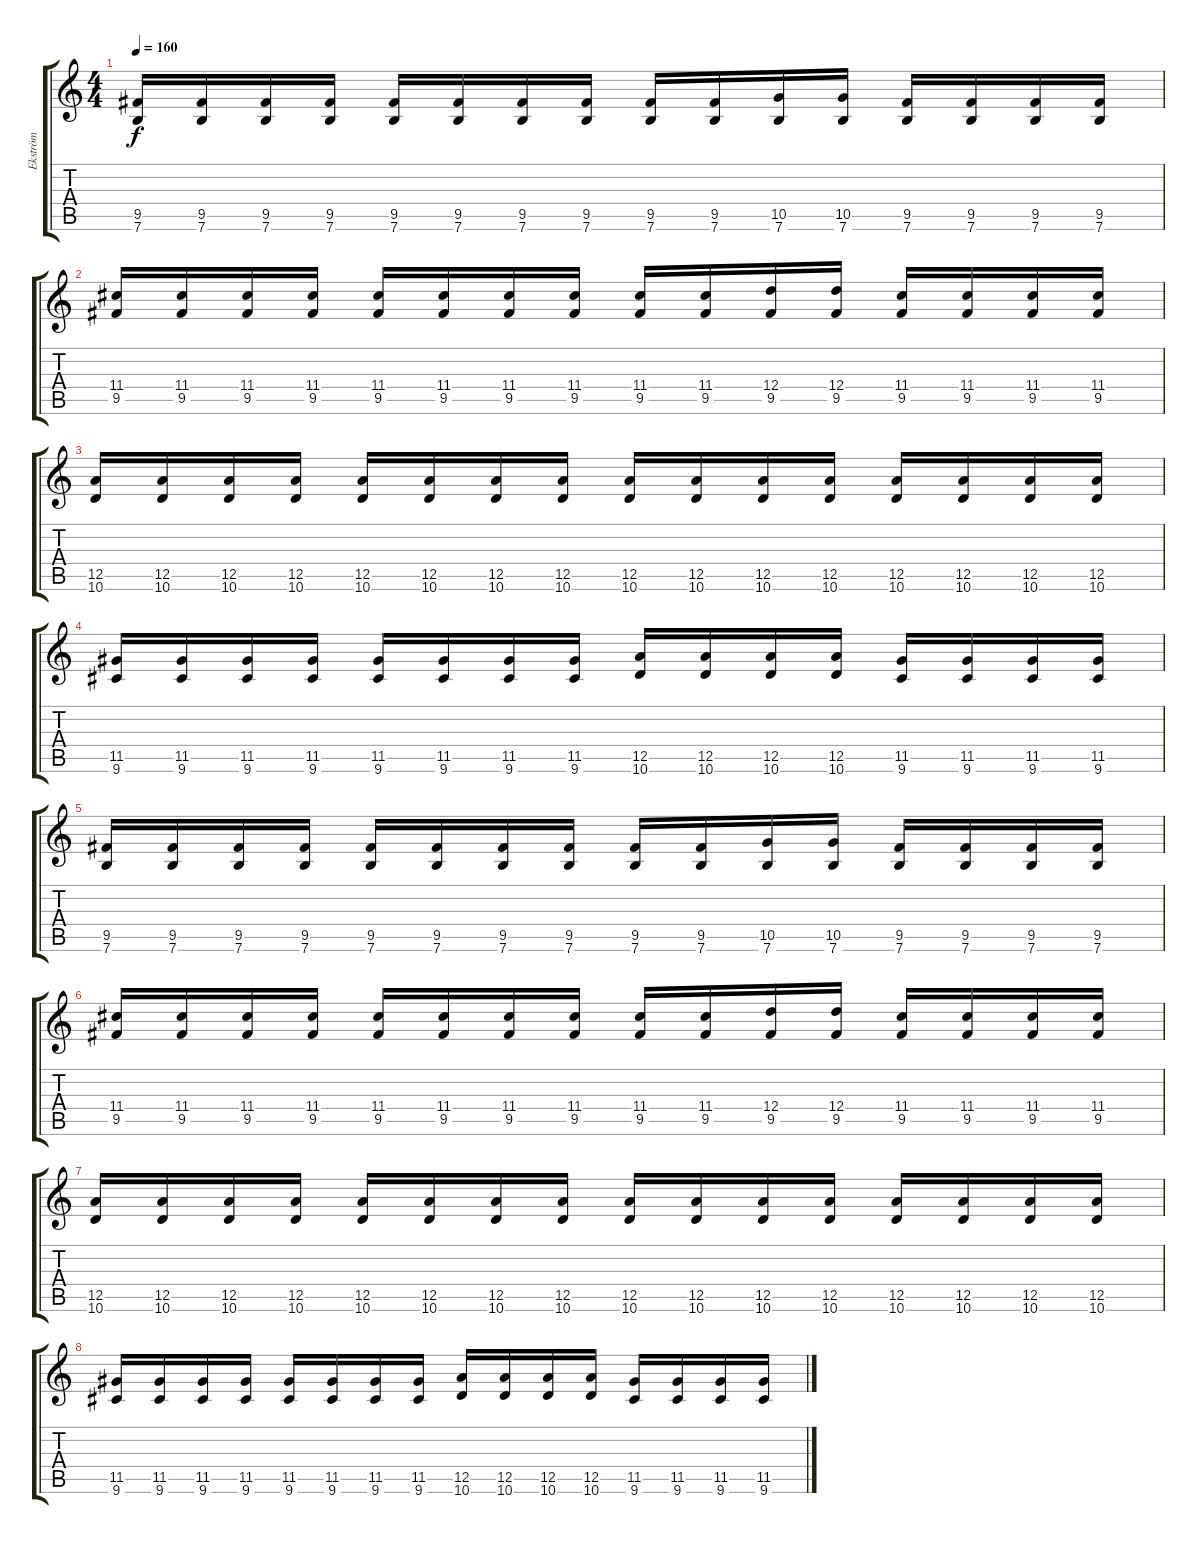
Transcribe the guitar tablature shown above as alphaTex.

\track ("Ekström" "Ekström") {instrument distortionguitar}
\staff {score tabs}
\tuning (E4 B3 G3 D3 A2 E2) {hide}
\ts (4 4)
\tempo 160
\clef g2
\ks c
(9.5 7.6).16{dy f} (9.5 7.6).16 (9.5 7.6).16 (9.5 7.6).16 (9.5 7.6).16 (9.5 7.6).16 (9.5 7.6).16 (9.5 7.6).16 (9.5 7.6).16 (9.5 7.6).16 (10.5 7.6).16 (10.5 7.6).16 (9.5 7.6).16 (9.5 7.6).16 (9.5 7.6).16 (9.5 7.6).16 |
(11.4 9.5).16 (11.4 9.5).16 (11.4 9.5).16 (11.4 9.5).16 (11.4 9.5).16 (11.4 9.5).16 (11.4 9.5).16 (11.4 9.5).16 (11.4 9.5).16 (11.4 9.5).16 (12.4 9.5).16 (12.4 9.5).16 (11.4 9.5).16 (11.4 9.5).16 (11.4 9.5).16 (11.4 9.5).16 |
(12.5 10.6).16 (12.5 10.6).16 (12.5 10.6).16 (12.5 10.6).16 (12.5 10.6).16 (12.5 10.6).16 (12.5 10.6).16 (12.5 10.6).16 (12.5 10.6).16 (12.5 10.6).16 (12.5 10.6).16 (12.5 10.6).16 (12.5 10.6).16 (12.5 10.6).16 (12.5 10.6).16 (12.5 10.6).16 |
(11.5 9.6).16 (11.5 9.6).16 (11.5 9.6).16 (11.5 9.6).16 (11.5 9.6).16 (11.5 9.6).16 (11.5 9.6).16 (11.5 9.6).16 (12.5 10.6).16 (12.5 10.6).16 (12.5 10.6).16 (12.5 10.6).16 (11.5 9.6).16 (11.5 9.6).16 (11.5 9.6).16 (11.5 9.6).16 |
(9.5 7.6).16 (9.5 7.6).16 (9.5 7.6).16 (9.5 7.6).16 (9.5 7.6).16 (9.5 7.6).16 (9.5 7.6).16 (9.5 7.6).16 (9.5 7.6).16 (9.5 7.6).16 (10.5 7.6).16 (10.5 7.6).16 (9.5 7.6).16 (9.5 7.6).16 (9.5 7.6).16 (9.5 7.6).16 |
(11.4 9.5).16 (11.4 9.5).16 (11.4 9.5).16 (11.4 9.5).16 (11.4 9.5).16 (11.4 9.5).16 (11.4 9.5).16 (11.4 9.5).16 (11.4 9.5).16 (11.4 9.5).16 (12.4 9.5).16 (12.4 9.5).16 (11.4 9.5).16 (11.4 9.5).16 (11.4 9.5).16 (11.4 9.5).16 |
(12.5 10.6).16 (12.5 10.6).16 (12.5 10.6).16 (12.5 10.6).16 (12.5 10.6).16 (12.5 10.6).16 (12.5 10.6).16 (12.5 10.6).16 (12.5 10.6).16 (12.5 10.6).16 (12.5 10.6).16 (12.5 10.6).16 (12.5 10.6).16 (12.5 10.6).16 (12.5 10.6).16 (12.5 10.6).16 |
(11.5 9.6).16 (11.5 9.6).16 (11.5 9.6).16 (11.5 9.6).16 (11.5 9.6).16 (11.5 9.6).16 (11.5 9.6).16 (11.5 9.6).16 (12.5 10.6).16 (12.5 10.6).16 (12.5 10.6).16 (12.5 10.6).16 (11.5 9.6).16 (11.5 9.6).16 (11.5 9.6).16 (11.5 9.6).16
